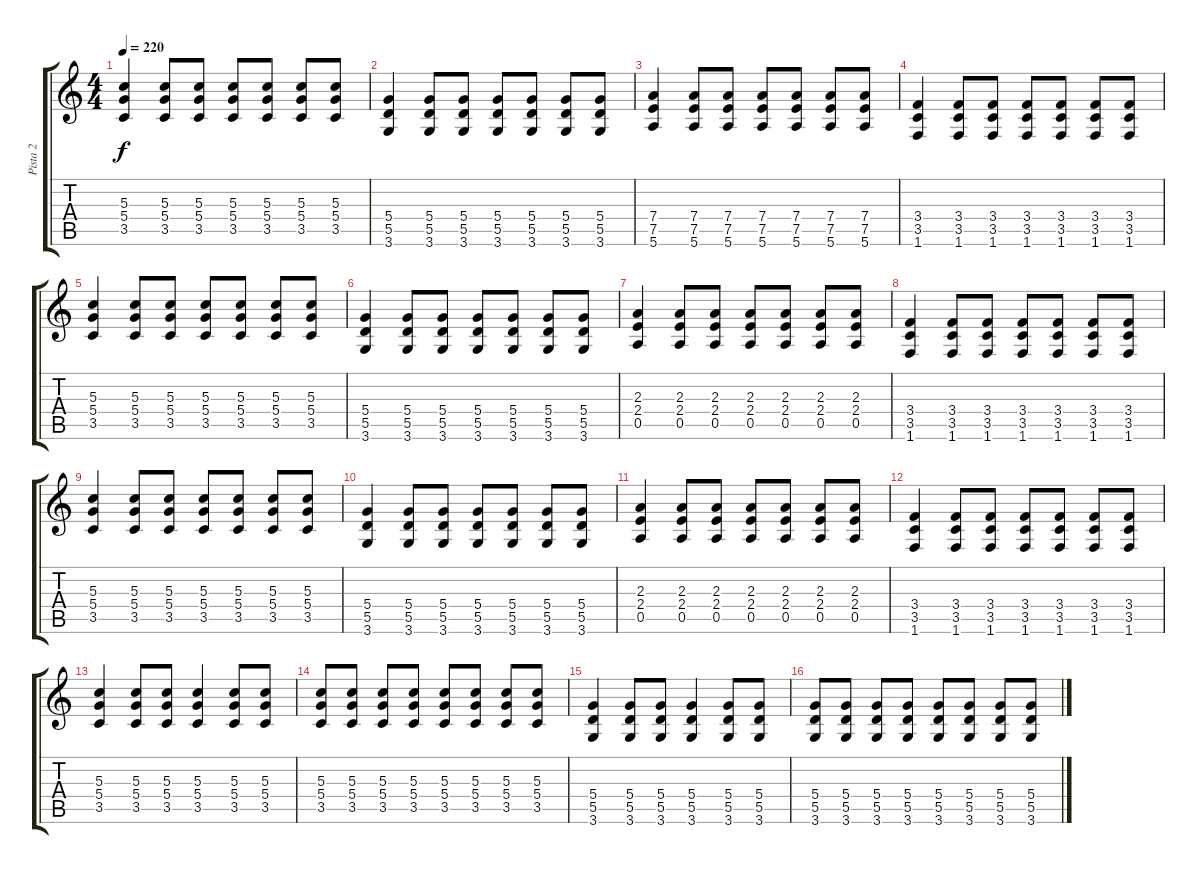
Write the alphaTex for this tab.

\track ("Pista 2" "Pista 2") {instrument distortionguitar}
\staff {score tabs}
\tuning (E4 B3 G3 D3 A2 E2) {hide}
\ts (4 4)
\tempo 220
\clef g2
\ks c
(5.3 5.4 3.5).4{dy f instrument electricguitarmuted} (5.3 5.4 3.5).8 (5.3 5.4 3.5).8 (5.3 5.4 3.5).8 (5.3 5.4 3.5).8 (5.3 5.4 3.5).8 (5.3 5.4 3.5).8 |
(5.4 5.5 3.6).4 (5.4 5.5 3.6).8 (5.4 5.5 3.6).8 (5.4 5.5 3.6).8 (5.4 5.5 3.6).8 (5.4 5.5 3.6).8 (5.4 5.5 3.6).8 |
(7.4 7.5 5.6).4 (7.4 7.5 5.6).8 (7.4 7.5 5.6).8 (7.4 7.5 5.6).8 (7.4 7.5 5.6).8 (7.4 7.5 5.6).8 (7.4 7.5 5.6).8 |
(3.4 3.5 1.6).4 (3.4 3.5 1.6).8 (3.4 3.5 1.6).8 (3.4 3.5 1.6).8 (3.4 3.5 1.6).8 (3.4 3.5 1.6).8 (3.4 3.5 1.6).8 |
(5.3 5.4 3.5).4{volume 8 instrument overdrivenguitar} (5.3 5.4 3.5).8 (5.3 5.4 3.5).8 (5.3 5.4 3.5).8 (5.3 5.4 3.5).8 (5.3 5.4 3.5).8 (5.3 5.4 3.5).8 |
(5.4 5.5 3.6).4 (5.4 5.5 3.6).8 (5.4 5.5 3.6).8 (5.4 5.5 3.6).8 (5.4 5.5 3.6).8 (5.4 5.5 3.6).8 (5.4 5.5 3.6).8 |
(2.3 2.4 0.5).4 (2.3 2.4 0.5).8 (2.3 2.4 0.5).8 (2.3 2.4 0.5).8 (2.3 2.4 0.5).8 (2.3 2.4 0.5).8 (2.3 2.4 0.5).8 |
(3.4 3.5 1.6).4 (3.4 3.5 1.6).8 (3.4 3.5 1.6).8 (3.4 3.5 1.6).8 (3.4 3.5 1.6).8 (3.4 3.5 1.6).8 (3.4 3.5 1.6).8 |
(5.3 5.4 3.5).4{volume 8 instrument overdrivenguitar} (5.3 5.4 3.5).8 (5.3 5.4 3.5).8 (5.3 5.4 3.5).8 (5.3 5.4 3.5).8 (5.3 5.4 3.5).8 (5.3 5.4 3.5).8 |
(5.4 5.5 3.6).4 (5.4 5.5 3.6).8 (5.4 5.5 3.6).8 (5.4 5.5 3.6).8 (5.4 5.5 3.6).8 (5.4 5.5 3.6).8 (5.4 5.5 3.6).8 |
(2.3 2.4 0.5).4 (2.3 2.4 0.5).8 (2.3 2.4 0.5).8 (2.3 2.4 0.5).8 (2.3 2.4 0.5).8 (2.3 2.4 0.5).8 (2.3 2.4 0.5).8 |
(3.4 3.5 1.6).4 (3.4 3.5 1.6).8 (3.4 3.5 1.6).8 (3.4 3.5 1.6).8 (3.4 3.5 1.6).8 (3.4 3.5 1.6).8 (3.4 3.5 1.6).8 |
(5.3 5.4 3.5).4 (5.3 5.4 3.5).8 (5.3 5.4 3.5).8 (5.3 5.4 3.5).4 (5.3 5.4 3.5).8 (5.3 5.4 3.5).8 |
(5.3 5.4 3.5).8 (5.3 5.4 3.5).8 (5.3 5.4 3.5).8 (5.3 5.4 3.5).8 (5.3 5.4 3.5).8 (5.3 5.4 3.5).8 (5.3 5.4 3.5).8 (5.3 5.4 3.5).8 |
(5.4 5.5 3.6).4 (5.4 5.5 3.6).8 (5.4 5.5 3.6).8 (5.4 5.5 3.6).4 (5.4 5.5 3.6).8 (5.4 5.5 3.6).8 |
(5.4 5.5 3.6).8 (5.4 5.5 3.6).8 (5.4 5.5 3.6).8 (5.4 5.5 3.6).8 (5.4 5.5 3.6).8 (5.4 5.5 3.6).8 (5.4 5.5 3.6).8 (5.4 5.5 3.6).8
